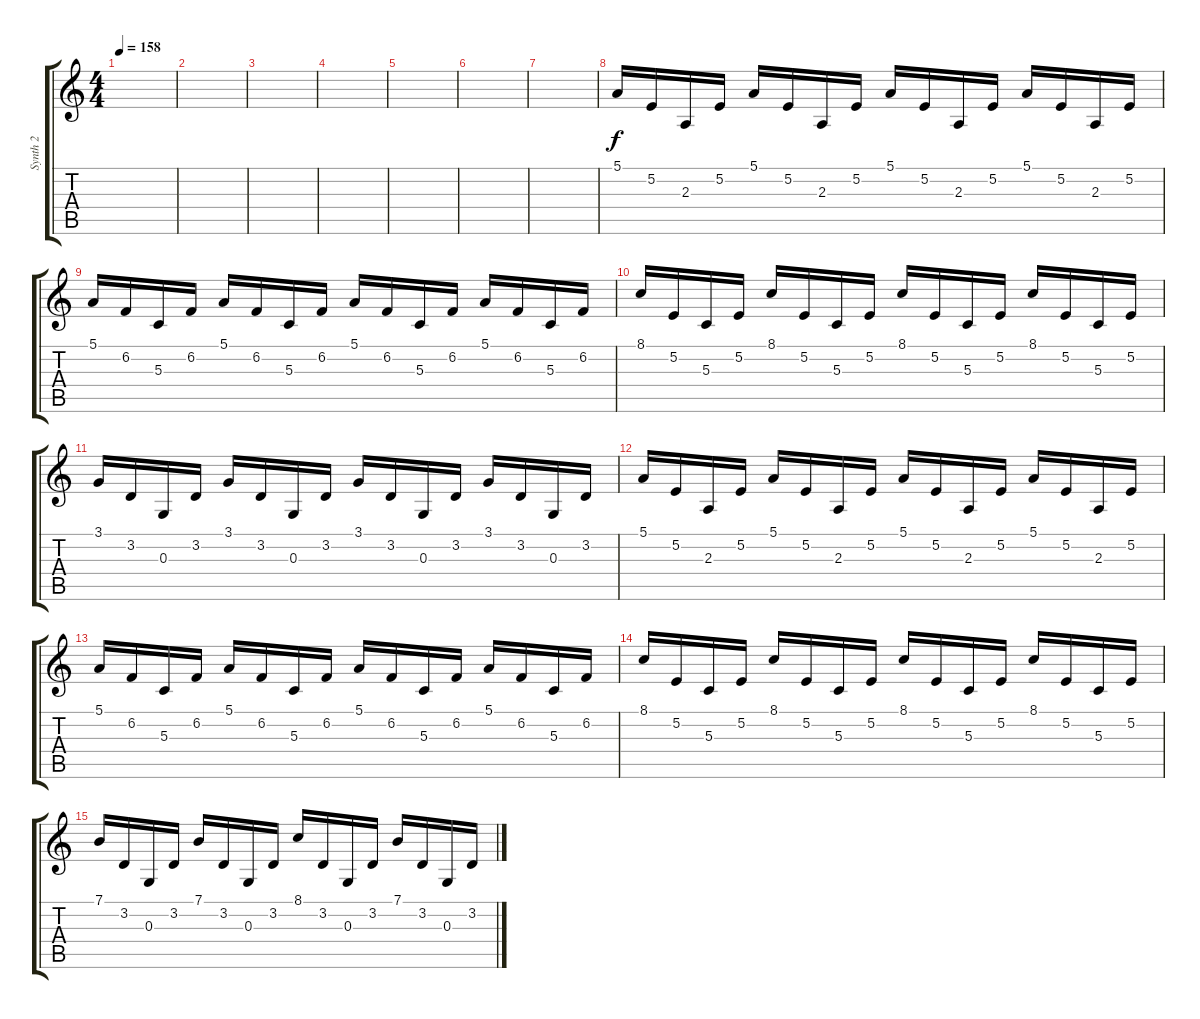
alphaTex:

\track ("Synth 2" "Synth 2") {instrument harpsichord}
\staff {score tabs}
\tuning (E4 B3 G3 D3 A2 E2) {hide}
\ts (4 4)
\tempo 158
\clef g2
\ks c
|
|
|
|
|
|
|
5.1.16 5.2.16 2.3.16 5.2.16 5.1.16 5.2.16 2.3.16 5.2.16 5.1.16 5.2.16 2.3.16 5.2.16 5.1.16 5.2.16 2.3.16 5.2.16 |
5.1.16 6.2.16 5.3.16 6.2.16 5.1.16 6.2.16 5.3.16 6.2.16 5.1.16 6.2.16 5.3.16 6.2.16 5.1.16 6.2.16 5.3.16 6.2.16 |
8.1.16 5.2.16 5.3.16 5.2.16 8.1.16 5.2.16 5.3.16 5.2.16 8.1.16 5.2.16 5.3.16 5.2.16 8.1.16 5.2.16 5.3.16 5.2.16 |
3.1.16 3.2.16 0.3.16 3.2.16 3.1.16 3.2.16 0.3.16 3.2.16 3.1.16 3.2.16 0.3.16 3.2.16 3.1.16 3.2.16 0.3.16 3.2.16 |
5.1.16 5.2.16 2.3.16 5.2.16 5.1.16 5.2.16 2.3.16 5.2.16 5.1.16 5.2.16 2.3.16 5.2.16 5.1.16 5.2.16 2.3.16 5.2.16 |
5.1.16 6.2.16 5.3.16 6.2.16 5.1.16 6.2.16 5.3.16 6.2.16 5.1.16 6.2.16 5.3.16 6.2.16 5.1.16 6.2.16 5.3.16 6.2.16 |
8.1.16 5.2.16 5.3.16 5.2.16 8.1.16 5.2.16 5.3.16 5.2.16 8.1.16 5.2.16 5.3.16 5.2.16 8.1.16 5.2.16 5.3.16 5.2.16 |
7.1.16 3.2.16 0.3.16 3.2.16 7.1.16 3.2.16 0.3.16 3.2.16 8.1.16 3.2.16 0.3.16 3.2.16 7.1.16 3.2.16 0.3.16 3.2.16
